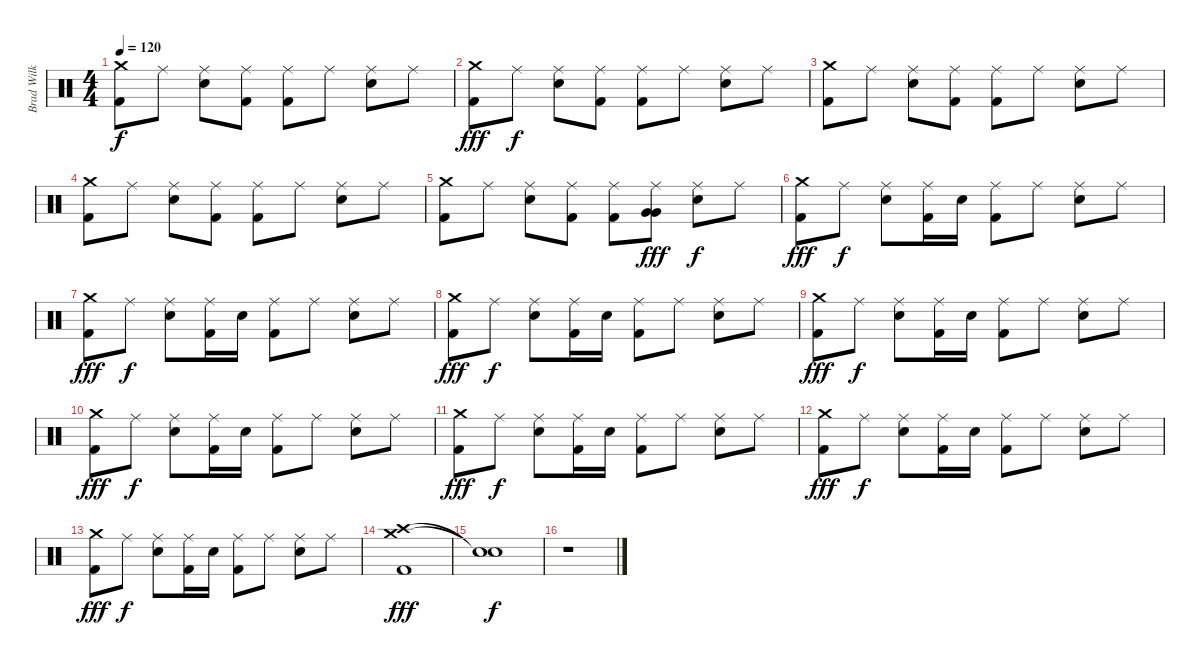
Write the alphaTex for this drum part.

\track ("Brad Wilk" "Brad Wilk") {instrument percussion}
\staff {score}
\articulation defaults
\ts (4 4)
\tempo 120
\clef neutral
\ks c
("Crash medium (hit)" "Kick (hit) 2").8{dy f} "Ride (middle)".8 ("Ride (middle)" "Electric Snare (hit)").8 ("Ride (middle)" "Kick (hit) 2").8 ("Ride (middle)" "Kick (hit) 2").8 "Ride (middle)".8 ("Ride (middle)" "Electric Snare (hit)").8 "Ride (middle)".8 |
("Crash medium (hit)" "Kick (hit) 2").8{dy fff} "Ride (middle)".8{dy f} ("Ride (middle)" "Electric Snare (hit)").8 ("Ride (middle)" "Kick (hit) 2").8 ("Ride (middle)" "Kick (hit) 2").8 "Ride (middle)".8 ("Ride (middle)" "Electric Snare (hit)").8 "Ride (middle)".8 |
("Crash medium (hit)" "Kick (hit) 2").8 "Ride (middle)".8 ("Ride (middle)" "Electric Snare (hit)").8 ("Ride (middle)" "Kick (hit) 2").8 ("Ride (middle)" "Kick (hit) 2").8 "Ride (middle)".8 ("Ride (middle)" "Electric Snare (hit)").8 "Ride (middle)".8 |
("Crash medium (hit)" "Kick (hit) 2").8 "Ride (middle)".8 ("Ride (middle)" "Electric Snare (hit)").8 ("Ride (middle)" "Kick (hit) 2").8 ("Ride (middle)" "Kick (hit) 2").8 "Ride (middle)".8 ("Ride (middle)" "Electric Snare (hit)").8 "Ride (middle)".8 |
("Crash medium (hit)" "Kick (hit) 2").8 "Ride (middle)".8 ("Ride (middle)" "Electric Snare (hit)").8 ("Ride (middle)" "Kick (hit) 2").8 ("Ride (middle)" "Kick (hit) 2").8 ("Ride (middle)" "Very Low Tom (hit)" "Very Low Tom (hit)").8{dy fff} ("Ride (middle)" "Electric Snare (hit)").8{dy f} "Ride (middle)".8 |
("Crash medium (hit)" "Kick (hit) 2").8{dy fff} "Ride (middle)".8{dy f} ("Ride (middle)" "Electric Snare (hit)").8 ("Ride (middle)" "Kick (hit) 2").16 "Electric Snare (hit)".16 ("Ride (middle)" "Kick (hit) 2").8 "Ride (middle)".8 ("Ride (middle)" "Electric Snare (hit)").8 "Ride (middle)".8 |
("Crash medium (hit)" "Kick (hit) 2").8{dy fff} "Ride (middle)".8{dy f} ("Ride (middle)" "Electric Snare (hit)").8 ("Ride (middle)" "Kick (hit) 2").16 "Electric Snare (hit)".16 ("Ride (middle)" "Kick (hit) 2").8 "Ride (middle)".8 ("Ride (middle)" "Electric Snare (hit)").8 "Ride (middle)".8 |
("Crash medium (hit)" "Kick (hit) 2").8{dy fff} "Ride (middle)".8{dy f} ("Ride (middle)" "Electric Snare (hit)").8 ("Ride (middle)" "Kick (hit) 2").16 "Electric Snare (hit)".16 ("Ride (middle)" "Kick (hit) 2").8 "Ride (middle)".8 ("Ride (middle)" "Electric Snare (hit)").8 "Ride (middle)".8 |
("Crash medium (hit)" "Kick (hit) 2").8{dy fff} "Ride (middle)".8{dy f} ("Ride (middle)" "Electric Snare (hit)").8 ("Ride (middle)" "Kick (hit) 2").16 "Electric Snare (hit)".16 ("Ride (middle)" "Kick (hit) 2").8 "Ride (middle)".8 ("Ride (middle)" "Electric Snare (hit)").8 "Ride (middle)".8 |
("Crash medium (hit)" "Kick (hit) 2").8{dy fff} "Ride (middle)".8{dy f} ("Ride (middle)" "Electric Snare (hit)").8 ("Ride (middle)" "Kick (hit) 2").16 "Electric Snare (hit)".16 ("Ride (middle)" "Kick (hit) 2").8 "Ride (middle)".8 ("Ride (middle)" "Electric Snare (hit)").8 "Ride (middle)".8 |
("Crash medium (hit)" "Kick (hit) 2").8{dy fff} "Ride (middle)".8{dy f} ("Ride (middle)" "Electric Snare (hit)").8 ("Ride (middle)" "Kick (hit) 2").16 "Electric Snare (hit)".16 ("Ride (middle)" "Kick (hit) 2").8 "Ride (middle)".8 ("Ride (middle)" "Electric Snare (hit)").8 "Ride (middle)".8 |
("Crash medium (hit)" "Kick (hit) 2").8{dy fff} "Ride (middle)".8{dy f} ("Ride (middle)" "Electric Snare (hit)").8 ("Ride (middle)" "Kick (hit) 2").16 "Electric Snare (hit)".16 ("Ride (middle)" "Kick (hit) 2").8 "Ride (middle)".8 ("Ride (middle)" "Electric Snare (hit)").8 "Ride (middle)".8 |
("Crash medium (hit)" "Kick (hit) 2").8{dy fff} "Ride (middle)".8{dy f} ("Ride (middle)" "Electric Snare (hit)").8 ("Ride (middle)" "Kick (hit) 2").16 "Electric Snare (hit)".16 ("Ride (middle)" "Kick (hit) 2").8 "Ride (middle)".8 ("Ride (middle)" "Electric Snare (hit)").8 "Ride (middle)".8 |
("Crash medium (hit)" "Crash high (hit)" "Kick (hit) 2").1{dy fff} |
("Snare (hit)"{t} "Snare (hit)"{t}).1{dy f} |
r.1
